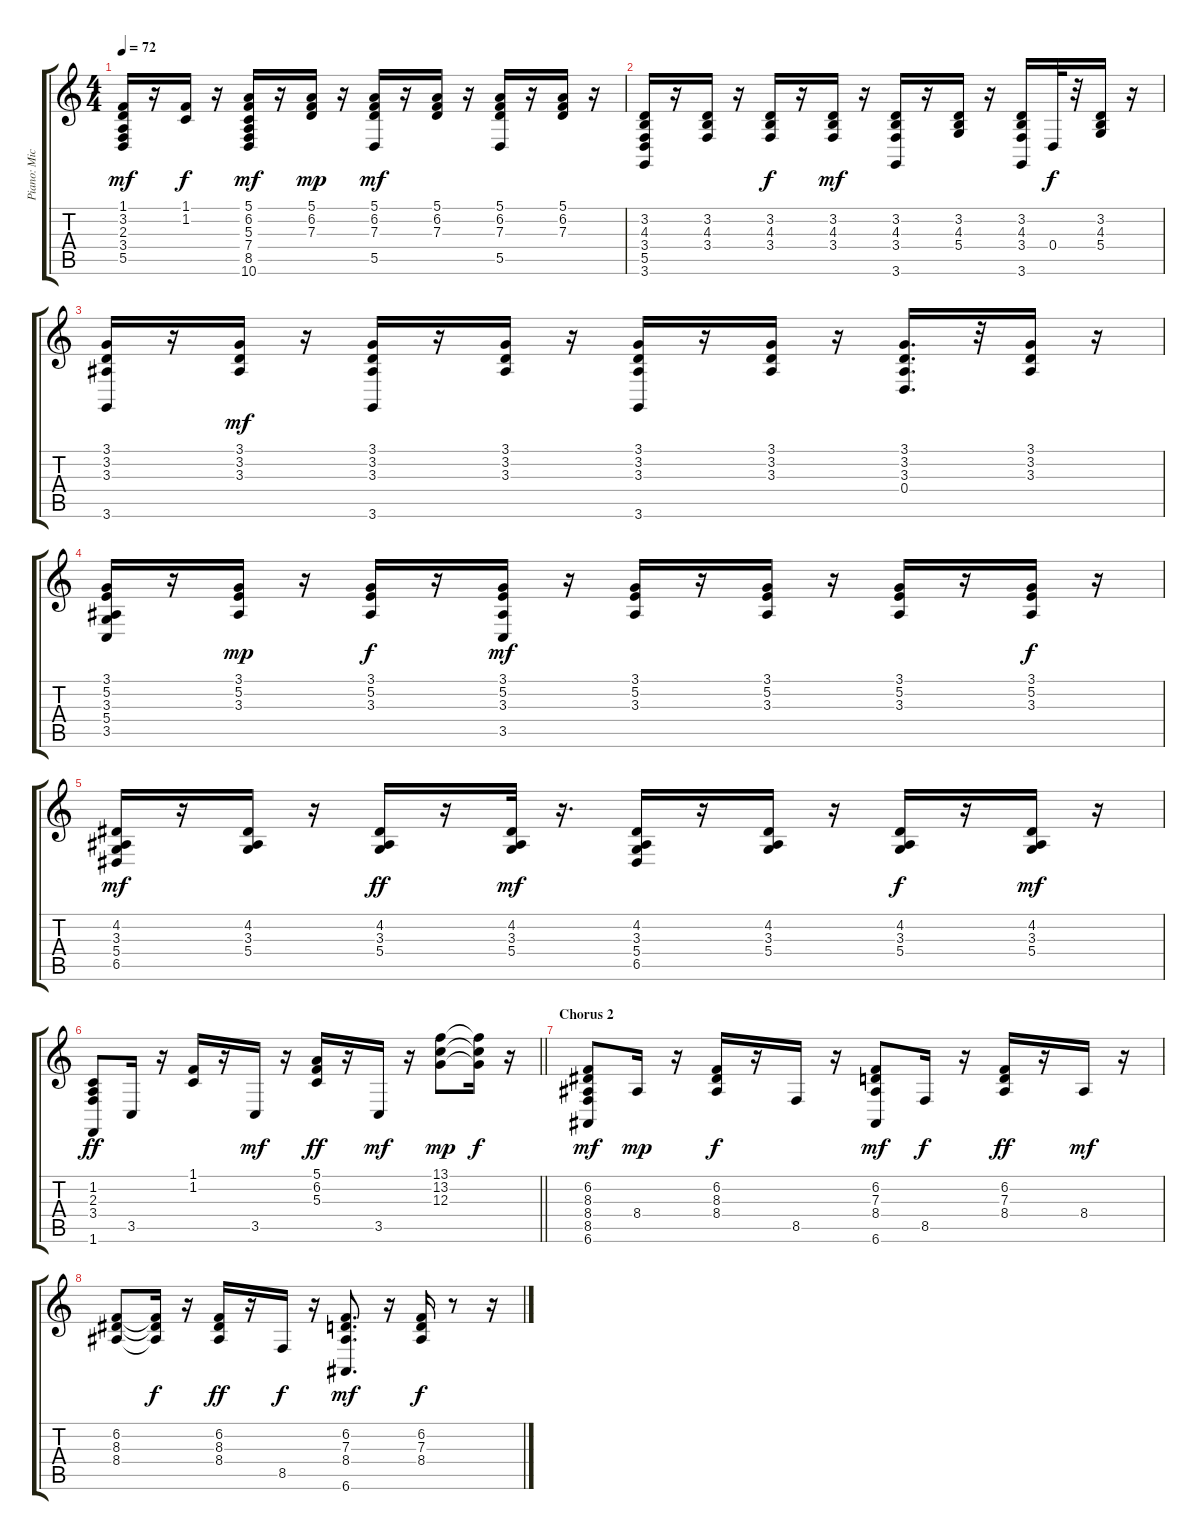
\track ("Piano: Michael Boddicker" "Piano: Mic") {instrument electricpiano1}
\staff {score tabs}
\tuning (E4 B3 G3 D3 A2 E2) {hide}
\ts (4 4)
\tempo 72
\clef g2
\ks c
(1.1 3.2 2.3 3.4 5.5).16{dy mf} r.16 (1.1 1.2).16{dy f} r.16 (5.1 6.2 5.3 7.4 8.5 10.6).16{dy mf} r.16 (5.1 6.2 7.3).16{dy mp} r.16 (5.1 6.2 7.3 5.5).16{dy mf} r.16 (5.1 6.2 7.3).16 r.16 (5.1 6.2 7.3 5.5).16 r.16 (5.1 6.2 7.3).16 r.16 |
(3.2 4.3 3.4 5.5 3.6).16 r.16 (3.2 4.3 3.4).16 r.16 (3.2 4.3 3.4).16{dy f} r.16 (3.2 4.3 3.4).16{dy mf} r.16 (3.2 4.3 3.4 3.6).16 r.16 (3.2 4.3 5.4).16 r.16 (3.2 4.3 3.4 3.6).16 0.4.32{dy f} r.32 (3.2 4.3 5.4).16 r.16 |
(3.1 3.2 3.3 3.6).16 r.16 (3.1 3.2 3.3).16{dy mf} r.16 (3.1 3.2 3.3 3.6).16 r.16 (3.1 3.2 3.3).16 r.16 (3.1 3.2 3.3 3.6).16 r.16 (3.1 3.2 3.3).16 r.16 (3.1 3.2 3.3 0.4).16{d} r.32 (3.1 3.2 3.3).16 r.16 |
(3.1 5.2 3.3 5.4 3.5).16 r.16 (3.1 5.2 3.3).16{dy mp} r.16 (3.1 5.2 3.3).16{dy f} r.16 (3.1 5.2 3.3 3.5).16{dy mf} r.16 (3.1 5.2 3.3).16 r.16 (3.1 5.2 3.3).16 r.16 (3.1 5.2 3.3).16 r.16 (3.1 5.2 3.3).16{dy f} r.16 |
(4.2 3.3 5.4 6.5).16{dy mf} r.16 (4.2 3.3 5.4).16 r.16 (4.2 3.3 5.4).16{dy ff} r.16 (4.2 3.3 5.4).32{dy mf} r.16{d} (4.2 3.3 5.4 6.5).16 r.16 (4.2 3.3 5.4).16 r.16 (4.2 3.3 5.4).16{dy f} r.16 (4.2 3.3 5.4).16{dy mf} r.16 |
\barLineRight lightlight
(1.2 2.3 3.4 1.6).8{dy ff} 3.5.16 r.16 (1.1 1.2).16 r.16 3.5.16{dy mf} r.16 (5.1 6.2 5.3).16{dy ff} r.16 3.5.16{dy mf} r.16 (13.1 13.2 12.3).8{dy mp} (13.1{t} 13.2{t} 12.3{t}).16{dy f} r.16 |
\section ("" "Chorus 2")
(6.2 8.3 8.4 8.5 6.6).8{dy mf} 8.4.16{dy mp} r.16 (6.2 8.3 8.4).16{dy f} r.16 8.5.16 r.16 (6.2 7.3 8.4 6.6).8{dy mf} 8.5.16{dy f} r.16 (6.2 7.3 8.4).16{dy ff} r.16 8.4.16{dy mf} r.16 |
(6.2 8.3 8.4).8 (6.2{t} 8.3{t} 8.4{t}).16{dy f} r.16 (6.2 8.3 8.4).16{dy ff} r.16 8.5.16{dy f} r.16 (6.2 7.3 8.4 6.6).8{d dy mf} r.16 (6.2 7.3 8.4).16{dy f} r.8 r.16
